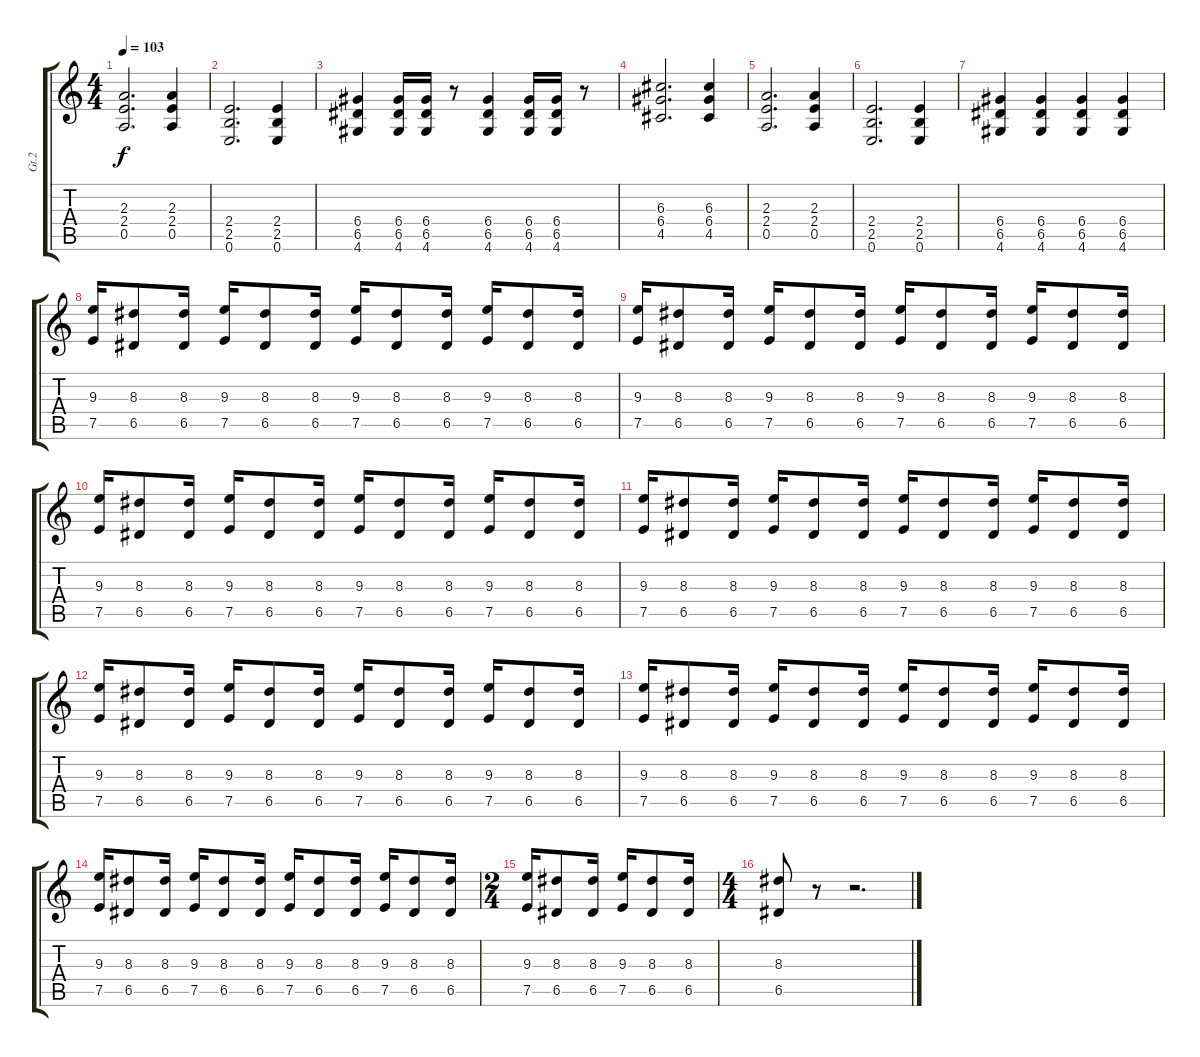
\track ("Gt.2" "Gt.2") {instrument distortionguitar}
\staff {score tabs}
\tuning (E4 B3 G3 D3 A2 E2) {hide}
\ts (4 4)
\tempo 103
\clef g2
\ks c
(2.3 2.4 0.5).2{d dy f} (2.3 2.4 0.5).4 |
(2.4 2.5 0.6).2{d} (2.4 2.5 0.6).4 |
(6.4 6.5 4.6).4 (6.4 6.5 4.6).16 (6.4 6.5 4.6).16 r.8 (6.4 6.5 4.6).4 (6.4 6.5 4.6).16 (6.4 6.5 4.6).16 r.8 |
(6.3 6.4 4.5).2{d} (6.3 6.4 4.5).4 |
(2.3 2.4 0.5).2{d} (2.3 2.4 0.5).4 |
(2.4 2.5 0.6).2{d} (2.4 2.5 0.6).4 |
(6.4 6.5 4.6).4 (6.4 6.5 4.6).4 (6.4 6.5 4.6).4 (6.4 6.5 4.6).4 |
(9.3 7.5).16 (8.3 6.5).8 (8.3 6.5).16 (9.3 7.5).16 (8.3 6.5).8 (8.3 6.5).16 (9.3 7.5).16 (8.3 6.5).8 (8.3 6.5).16 (9.3 7.5).16 (8.3 6.5).8 (8.3 6.5).16 |
(9.3 7.5).16 (8.3 6.5).8 (8.3 6.5).16 (9.3 7.5).16 (8.3 6.5).8 (8.3 6.5).16 (9.3 7.5).16 (8.3 6.5).8 (8.3 6.5).16 (9.3 7.5).16 (8.3 6.5).8 (8.3 6.5).16 |
(9.3 7.5).16 (8.3 6.5).8 (8.3 6.5).16 (9.3 7.5).16 (8.3 6.5).8 (8.3 6.5).16 (9.3 7.5).16 (8.3 6.5).8 (8.3 6.5).16 (9.3 7.5).16 (8.3 6.5).8 (8.3 6.5).16 |
(9.3 7.5).16 (8.3 6.5).8 (8.3 6.5).16 (9.3 7.5).16 (8.3 6.5).8 (8.3 6.5).16 (9.3 7.5).16 (8.3 6.5).8 (8.3 6.5).16 (9.3 7.5).16 (8.3 6.5).8 (8.3 6.5).16 |
(9.3 7.5).16 (8.3 6.5).8 (8.3 6.5).16 (9.3 7.5).16 (8.3 6.5).8 (8.3 6.5).16 (9.3 7.5).16 (8.3 6.5).8 (8.3 6.5).16 (9.3 7.5).16 (8.3 6.5).8 (8.3 6.5).16 |
(9.3 7.5).16 (8.3 6.5).8 (8.3 6.5).16 (9.3 7.5).16 (8.3 6.5).8 (8.3 6.5).16 (9.3 7.5).16 (8.3 6.5).8 (8.3 6.5).16 (9.3 7.5).16 (8.3 6.5).8 (8.3 6.5).16 |
(9.3 7.5).16 (8.3 6.5).8 (8.3 6.5).16 (9.3 7.5).16 (8.3 6.5).8 (8.3 6.5).16 (9.3 7.5).16 (8.3 6.5).8 (8.3 6.5).16 (9.3 7.5).16 (8.3 6.5).8 (8.3 6.5).16 |
\ts (2 4)
(9.3 7.5).16 (8.3 6.5).8 (8.3 6.5).16 (9.3 7.5).16 (8.3 6.5).8 (8.3 6.5).16 |
\ts (4 4)
(8.3 6.5).8 r.8 r.2{d}
